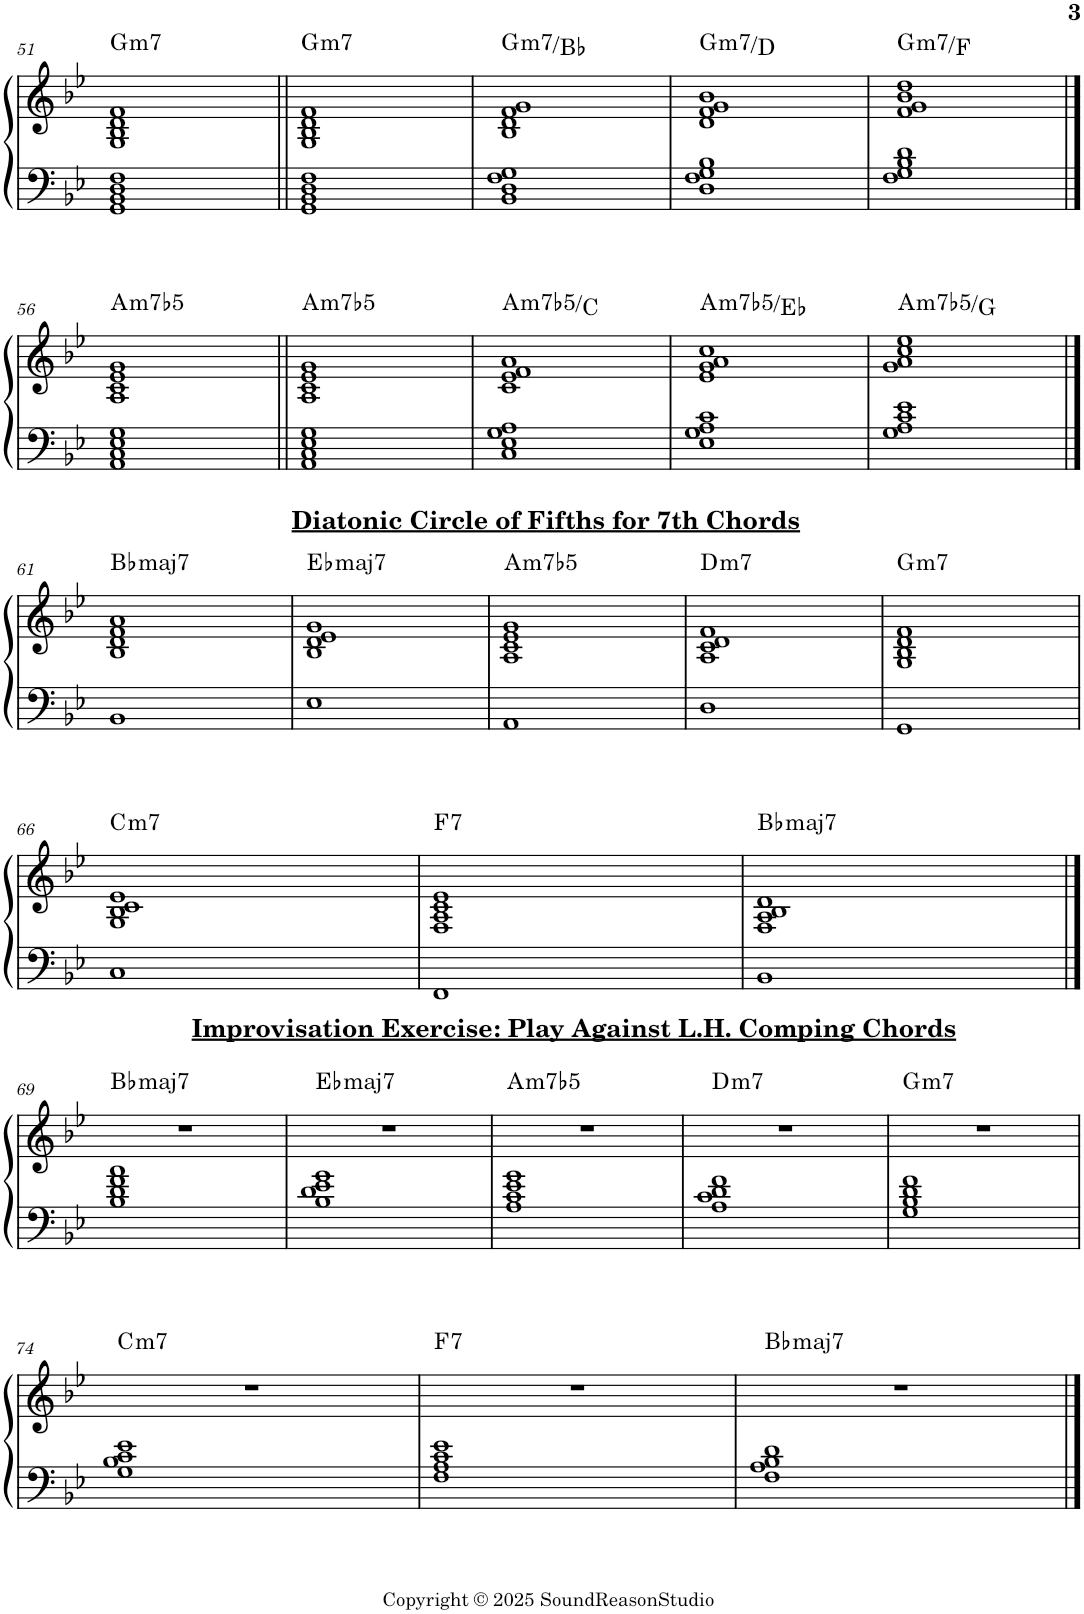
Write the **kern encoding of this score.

**kern	**kern	**harte
*part1	*part1	*part1
*staff2	*staff1	*
*I"Piano	*	*
*I'Pno.	*	*
!!LO:PB:g=z
*clefF4	*clefG2	*
*k[b-e-]	*k[b-e-]	*
*M4/4	*M4/4	*
=51	=51	=51
!	!	!LO:H:kt=m7
1GG 1BB- 1D 1F	1G 1B- 1d 1f	G:min7
=52||	=52||	=52||
!	!	!LO:H:kt=m7
1GG 1BB- 1D 1F	1G 1B- 1d 1f	G:min7
=53	=53	=53
!	!	!LO:H:kt=m7
1BB- 1D 1F 1G	1B- 1d 1f 1g	G:min7/b3
=54	=54	=54
!	!	!LO:H:kt=m7
1D 1F 1G 1B-	1d 1f 1g 1b-	G:min7/5
=55	=55	=55
!	!	!LO:H:kt=m7
1F 1G 1B- 1d	1f 1g 1b- 1dd	G:min7/b7
!!LO:LB:g=z
==56	==56	==56
!	!	!LO:H:kt=m7b5
1AA 1C 1E- 1G	1A 1c 1e- 1g	A:hdim7
=57||	=57||	=57||
!	!	!LO:H:kt=m7b5
1AA 1C 1E- 1G	1A 1c 1e- 1g	A:hdim7
=58	=58	=58
!	!	!LO:H:kt=m7b5
1C 1E- 1G 1A	1c 1e- 1f 1a	A:hdim7/b3
=59	=59	=59
!	!	!LO:H:kt=m7b5
1E- 1G 1A 1c	1e- 1g 1a 1cc	A:hdim7/b5
=60	=60	=60
!	!	!LO:H:kt=m7b5
1G 1A 1c 1e-	1g 1a 1cc 1ee-	A:hdim7/b7
!!LO:LB:g=z
==61	==61	==61
!	!	!LO:H:kt=maj7
1BB-	1B- 1d 1f 1a	Bb:maj7
=62	=62	=62
!	!LO:TX:a:B:t=Diatonic Circle of Fifths for 7th Chords	!LO:H:kt=maj7
1E-	1B- 1d 1e- 1g	Eb:maj7
=63	=63	=63
!	!	!LO:H:kt=m7b5
1AA	1A 1c 1e- 1g	A:hdim7
=64	=64	=64
!	!	!LO:H:kt=m7
1D	1A 1c 1d 1f	D:min7
=65	=65	=65
!	!	!LO:H:kt=m7
1GG	1G 1B- 1d 1f	G:min7
!!LO:LB:g=z
=66	=66	=66
!	!	!LO:H:kt=m7
1C	1G 1B- 1c 1e-	C:min7
=67	=67	=67
!	!	!LO:H:kt=7
1FF	1F 1A 1c 1e-	F:7
=68	=68	=68
!	!	!LO:H:kt=maj7
1BB-	1F 1A 1B- 1d	Bb:maj7
!!LO:LB:g=z
==69	==69	==69
!	!	!LO:H:kt=maj7
1B- 1d 1f 1a	1r	Bb:maj7
=70	=70	=70
!	!LO:TX:a:B:t=Improvisation Exercise&colon; Play Against L.H. Comping Chords	!LO:H:kt=maj7
1B- 1d 1e- 1g	1r	Eb:maj7
=71	=71	=71
!	!	!LO:H:kt=m7b5
1A 1c 1e- 1g	1r	A:hdim7
=72	=72	=72
!	!	!LO:H:kt=m7
1A 1c 1d 1f	1r	D:min7
=73	=73	=73
!	!	!LO:H:kt=m7
1G 1B- 1d 1f	1r	G:min7
!!LO:LB:g=z
=74	=74	=74
!	!	!LO:H:kt=m7
1G 1B- 1c 1e-	1r	C:min7
=75	=75	=75
!	!	!LO:H:kt=7
1F 1A 1c 1e-	1r	F:7
=76	=76	=76
!	!	!LO:H:kt=maj7
1F 1A 1B- 1d	1r	Bb:maj7
==	==	==
*-	*-	*-
